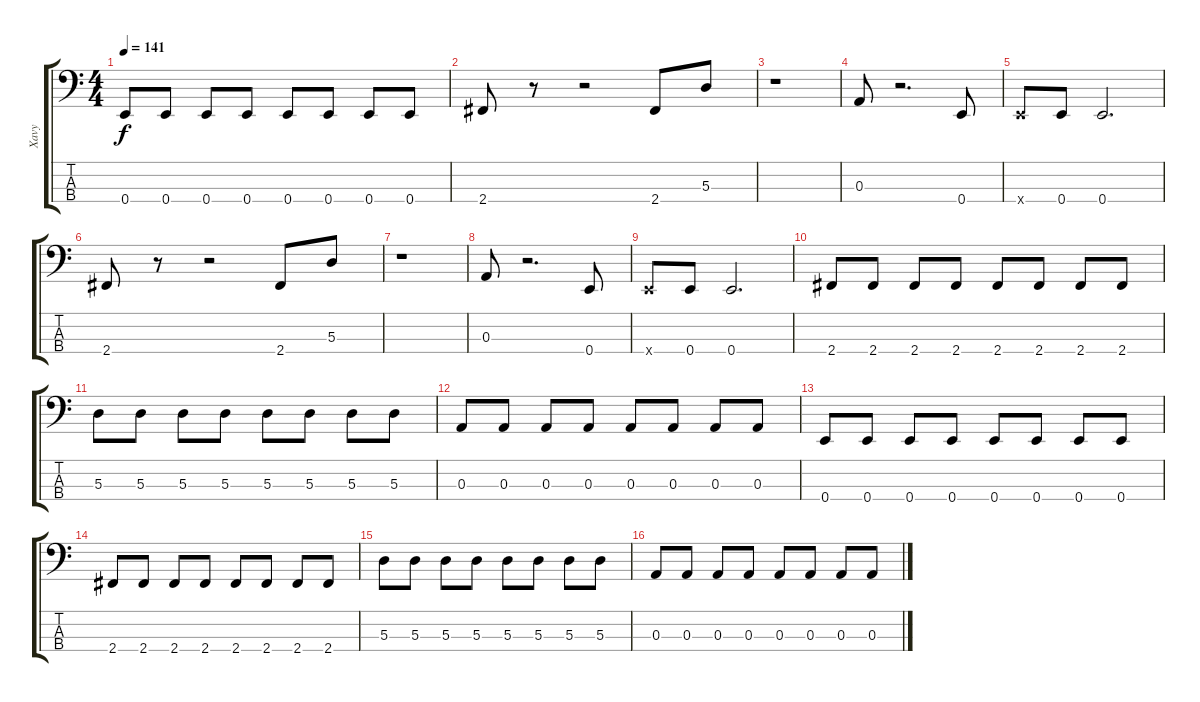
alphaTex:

\track ("Xavy" "Xavy") {instrument electricbasspick}
\staff {score tabs}
\tuning (G2 D2 A1 E1) {hide}
\ts (4 4)
\tempo 141
\clef f4
\ks c
0.4.8{dy f} 0.4.8 0.4.8 0.4.8 0.4.8 0.4.8 0.4.8 0.4.8 |
2.4.8 r.8 r.2 2.4.8 5.3.8 |
r.1 |
0.3.8 r.2{d} 0.4.8 |
0.4{x}.8 0.4.8 0.4.2{d} |
2.4.8 r.8 r.2 2.4.8 5.3.8 |
r.1 |
0.3.8 r.2{d} 0.4.8 |
0.4{x}.8 0.4.8 0.4.2{d} |
2.4.8 2.4.8 2.4.8 2.4.8 2.4.8 2.4.8 2.4.8 2.4.8 |
5.3.8 5.3.8 5.3.8 5.3.8 5.3.8 5.3.8 5.3.8 5.3.8 |
0.3.8 0.3.8 0.3.8 0.3.8 0.3.8 0.3.8 0.3.8 0.3.8 |
0.4.8 0.4.8 0.4.8 0.4.8 0.4.8 0.4.8 0.4.8 0.4.8 |
2.4.8 2.4.8 2.4.8 2.4.8 2.4.8 2.4.8 2.4.8 2.4.8 |
5.3.8 5.3.8 5.3.8 5.3.8 5.3.8 5.3.8 5.3.8 5.3.8 |
0.3.8 0.3.8 0.3.8 0.3.8 0.3.8 0.3.8 0.3.8 0.3.8
